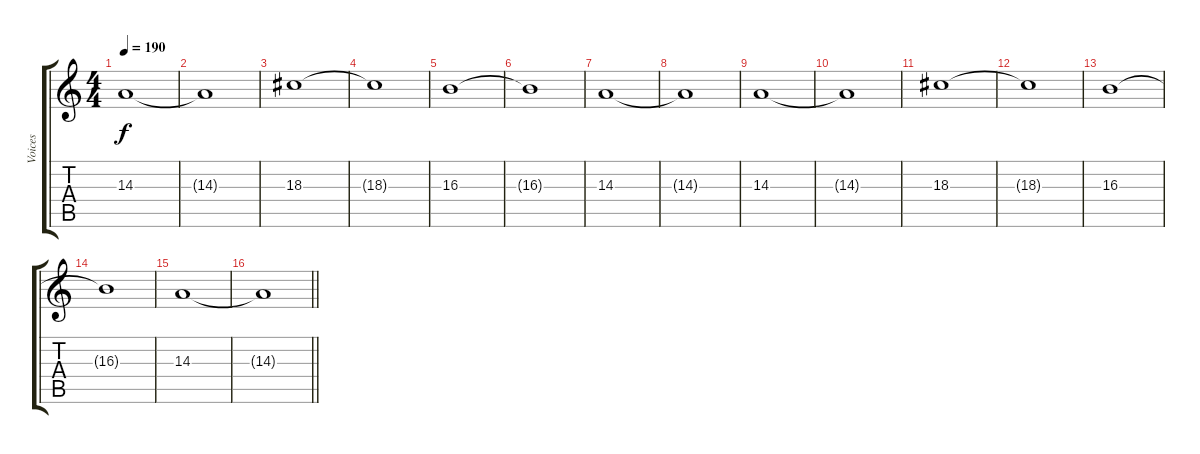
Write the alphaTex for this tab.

\track ("Voices" "Voices") {instrument stringensemble1}
\staff {score tabs}
\tuning (E4 B3 G3 D3 A2 E2) {hide}
\ts (4 4)
\tempo 190
\clef g2
\ks c
14.3.1{dy f} |
14.3{t}.1 |
18.3.1 |
18.3{t}.1 |
16.3.1 |
16.3{t}.1 |
14.3.1 |
14.3{t}.1 |
14.3.1 |
14.3{t}.1 |
18.3.1 |
18.3{t}.1 |
16.3.1 |
16.3{t}.1 |
14.3.1 |
\barLineRight lightlight
14.3{t}.1
